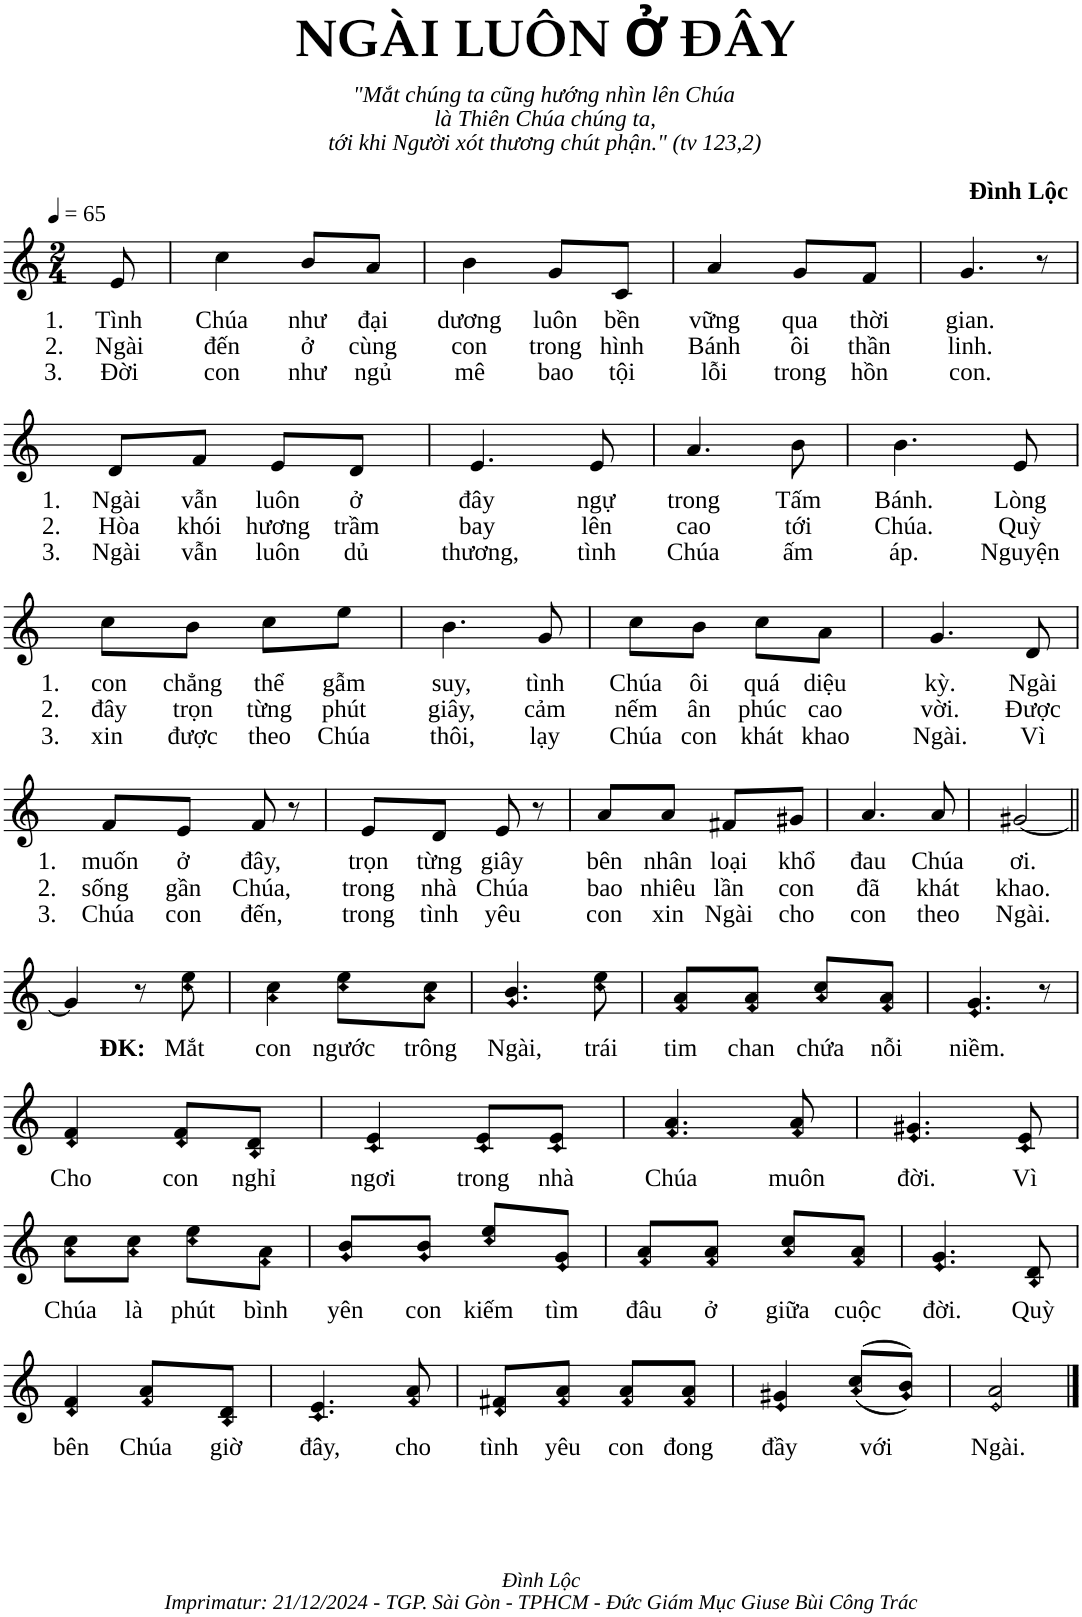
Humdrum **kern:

**kern	**text	**text	**text
*part1	*part1	*part1	*part1
*staff1	*staff1	*staff1	*staff1
*I"Piano	*	*	*
*I'Pno.	*	*	*
*clefG2	*	*	*
*k[]	*	*	*
*M2/4	*	*	*
*MM65	*	*	*
=1	=1	=1	=1
!	!LO:LY:b	!LO:LY:b	!LO:LY:b
8e/	1. Tình	2. Ngài	3. Đời
=2	=2	=2	=2
!	!LO:LY:b	!LO:LY:b	!LO:LY:b
4cc\	Chúa	đến	con
!	!LO:LY:b	!LO:LY:b	!LO:LY:b
8b/L	như	ở	như
!	!LO:LY:b	!LO:LY:b	!LO:LY:b
8a/J	đại	cùng	ngủ
=3	=3	=3	=3
!	!LO:LY:b	!LO:LY:b	!LO:LY:b
4b\	dương	con	mê
!	!LO:LY:b	!LO:LY:b	!LO:LY:b
8g/L	luôn	trong	bao
!	!LO:LY:b	!LO:LY:b	!LO:LY:b
8c/J	bền	hình	tội
=4	=4	=4	=4
!	!LO:LY:b	!LO:LY:b	!LO:LY:b
4a/	vững	Bánh	lỗi
!	!LO:LY:b	!LO:LY:b	!LO:LY:b
8g/L	qua	ôi	trong
!	!LO:LY:b	!LO:LY:b	!LO:LY:b
8f/J	thời	thần	hồn
=5	=5	=5	=5
!	!LO:LY:b	!LO:LY:b	!LO:LY:b
4.g/	gian.	linh.	con.
8r	.	.	.
!!LO:LB:g=z
=6	=6	=6	=6
!	!LO:LY:b	!LO:LY:b	!LO:LY:b
8d/L	1. Ngài	2. Hòa	3. Ngài
!	!LO:LY:b	!LO:LY:b	!LO:LY:b
8f/J	vẫn	khói	vẫn
!	!LO:LY:b	!LO:LY:b	!LO:LY:b
8e/L	luôn	hương	luôn
!	!LO:LY:b	!LO:LY:b	!LO:LY:b
8d/J	ở	trầm	dủ
=7	=7	=7	=7
!	!LO:LY:b	!LO:LY:b	!LO:LY:b
4.e/	đây	bay	thương,
!	!LO:LY:b	!LO:LY:b	!LO:LY:b
8e/	ngự	lên	tình
=8	=8	=8	=8
!	!LO:LY:b	!LO:LY:b	!LO:LY:b
4.a/	trong	cao	Chúa
!	!LO:LY:b	!LO:LY:b	!LO:LY:b
8b\	Tấm	tới	ấm
=9	=9	=9	=9
!	!LO:LY:b	!LO:LY:b	!LO:LY:b
4.b\	Bánh.	Chúa.	áp.
!	!LO:LY:b	!LO:LY:b	!LO:LY:b
8e/	Lòng	Quỳ	Nguyện
!!LO:LB:g=z
=10	=10	=10	=10
!	!LO:LY:b	!LO:LY:b	!LO:LY:b
8cc\L	1. con	2. đây	3. xin
!	!LO:LY:b	!LO:LY:b	!LO:LY:b
8b\J	chẳng	trọn	được
!	!LO:LY:b	!LO:LY:b	!LO:LY:b
8cc\L	thể	từng	theo
!	!LO:LY:b	!LO:LY:b	!LO:LY:b
8ee\J	gẫm	phút	Chúa
=11	=11	=11	=11
!	!LO:LY:b	!LO:LY:b	!LO:LY:b
4.b\	suy,	giây,	thôi,
!	!LO:LY:b	!LO:LY:b	!LO:LY:b
8g/	tình	cảm	lạy
=12	=12	=12	=12
!	!LO:LY:b	!LO:LY:b	!LO:LY:b
8cc\L	Chúa	nếm	Chúa
!	!LO:LY:b	!LO:LY:b	!LO:LY:b
8b\J	ôi	ân	con
!	!LO:LY:b	!LO:LY:b	!LO:LY:b
8cc\L	quá	phúc	khát
!	!LO:LY:b	!LO:LY:b	!LO:LY:b
8a\J	diệu	cao	khao
=13	=13	=13	=13
!	!LO:LY:b	!LO:LY:b	!LO:LY:b
4.g/	kỳ.	vời.	Ngài.
!	!LO:LY:b	!LO:LY:b	!LO:LY:b
8d/	Ngài	Được	Vì
!!LO:LB:g=z
=14	=14	=14	=14
!	!LO:LY:b	!LO:LY:b	!LO:LY:b
8f/L	1. muốn	2. sống	3. Chúa
!	!LO:LY:b	!LO:LY:b	!LO:LY:b
8e/J	ở	gần	con
!	!LO:LY:b	!LO:LY:b	!LO:LY:b
8f/	đây,	Chúa,	đến,
8r	.	.	.
=15	=15	=15	=15
!	!LO:LY:b	!LO:LY:b	!LO:LY:b
8e/L	trọn	trong	trong
!	!LO:LY:b	!LO:LY:b	!LO:LY:b
8d/J	từng	nhà	tình
!	!LO:LY:b	!LO:LY:b	!LO:LY:b
8e/	giây	Chúa	yêu
8r	.	.	.
=16	=16	=16	=16
!	!LO:LY:b	!LO:LY:b	!LO:LY:b
8a/L	bên	bao	con
!	!LO:LY:b	!LO:LY:b	!LO:LY:b
8a/J	nhân	nhiêu	xin
!	!LO:LY:b	!LO:LY:b	!LO:LY:b
8f#X/L	loại	lần	Ngài
!	!LO:LY:b	!LO:LY:b	!LO:LY:b
8g#X/J	khổ	con	cho
=17	=17	=17	=17
!	!LO:LY:b	!LO:LY:b	!LO:LY:b
4.a/	đau	đã	con
!	!LO:LY:b	!LO:LY:b	!LO:LY:b
8a/	Chúa	khát	theo
=18	=18	=18	=18
!	!LO:LY:b	!LO:LY:b	!LO:LY:b
[2g#X/	ơi.	khao.	Ngài.
!!LO:LB:g=z
=19||	=19||	=19||	=19||
4g#/]	.	.	.
8r	.	.	.
!	!LO:LY:b	!	!
8cc\ 8ee\	ĐK: Mắt	.	.
=20	=20	=20	=20
!	!LO:LY:b	!	!
4a\ 4cc\	con	.	.
!	!LO:LY:b	!	!
8cc\ 8ee\L	ngước	.	.
!	!LO:LY:b	!	!
8a\ 8cc\J	trông	.	.
=21	=21	=21	=21
!	!LO:LY:b	!	!
4.g/ 4.b/	Ngài,	.	.
!	!LO:LY:b	!	!
8cc\ 8ee\	trái	.	.
=22	=22	=22	=22
!	!LO:LY:b	!	!
8f/ 8a/L	tim	.	.
!	!LO:LY:b	!	!
8f/ 8a/J	chan	.	.
!	!LO:LY:b	!	!
8a/ 8cc/L	chứa	.	.
!	!LO:LY:b	!	!
8f/ 8a/J	nỗi	.	.
=23	=23	=23	=23
!	!LO:LY:b	!	!
4.e/ 4.g/	niềm.	.	.
8r	.	.	.
!!LO:LB:g=z
=24	=24	=24	=24
!	!LO:LY:b	!	!
4d/ 4f/	Cho	.	.
!	!LO:LY:b	!	!
8d/ 8f/L	con	.	.
!	!LO:LY:b	!	!
8B/ 8d/J	nghỉ	.	.
=25	=25	=25	=25
!	!LO:LY:b	!	!
4c/ 4e/	ngơi	.	.
!	!LO:LY:b	!	!
8c/ 8e/L	trong	.	.
!	!LO:LY:b	!	!
8c/ 8e/J	nhà	.	.
=26	=26	=26	=26
!	!LO:LY:b	!	!
4.f/ 4.a/	Chúa	.	.
!	!LO:LY:b	!	!
8f/ 8a/	muôn	.	.
=27	=27	=27	=27
!	!LO:LY:b	!	!
4.e/ 4.g#X/	đời.	.	.
!	!LO:LY:b	!	!
8c/ 8e/	Vì	.	.
!!LO:LB:g=z
=28	=28	=28	=28
!	!LO:LY:b	!	!
8a\ 8cc\L	Chúa	.	.
!	!LO:LY:b	!	!
8a\ 8cc\J	là	.	.
!	!LO:LY:b	!	!
8cc\ 8ee\L	phút	.	.
!	!LO:LY:b	!	!
8f\ 8a\J	bình	.	.
=29	=29	=29	=29
!	!LO:LY:b	!	!
8g/ 8b/L	yên	.	.
!	!LO:LY:b	!	!
8g/ 8b/J	con	.	.
!	!LO:LY:b	!	!
8cc/ 8ee/L	kiếm	.	.
!	!LO:LY:b	!	!
8e/ 8g/J	tìm	.	.
=30	=30	=30	=30
!	!LO:LY:b	!	!
8f/ 8a/L	đâu	.	.
!	!LO:LY:b	!	!
8f/ 8a/J	ở	.	.
!	!LO:LY:b	!	!
8a/ 8cc/L	giữa	.	.
!	!LO:LY:b	!	!
8f/ 8a/J	cuộc	.	.
=31	=31	=31	=31
!	!LO:LY:b	!	!
4.e/ 4.g/	đời.	.	.
!	!LO:LY:b	!	!
8B/ 8d/	Quỳ	.	.
!!LO:LB:g=z
=32	=32	=32	=32
!	!LO:LY:b	!	!
4d/ 4f/	bên	.	.
!	!LO:LY:b	!	!
8f/ 8a/L	Chúa	.	.
!	!LO:LY:b	!	!
8B/ 8d/J	giờ	.	.
=33	=33	=33	=33
!	!LO:LY:b	!	!
4.c/ 4.e/	đây,	.	.
!	!LO:LY:b	!	!
8f/ 8a/	cho	.	.
=34	=34	=34	=34
!	!LO:LY:b	!	!
8d/ 8f#X/L	tình	.	.
!	!LO:LY:b	!	!
8f#/ 8a/J	yêu	.	.
!	!LO:LY:b	!	!
8f#/ 8a/L	con	.	.
!	!LO:LY:b	!	!
8f#/ 8a/J	đong	.	.
=35	=35	=35	=35
!	!LO:LY:b	!	!
4e/ 4g#X/	đầy	.	.
!	!LO:LY:b	!	!
(>(8a/ 8cc/L	với	.	.
8g#/ 8b/J))	.	.	.
=36	=36	=36	=36
!	!LO:LY:b	!	!
2e/ 2a/	Ngài.	.	.
==	==	==	==
*-	*-	*-	*-
